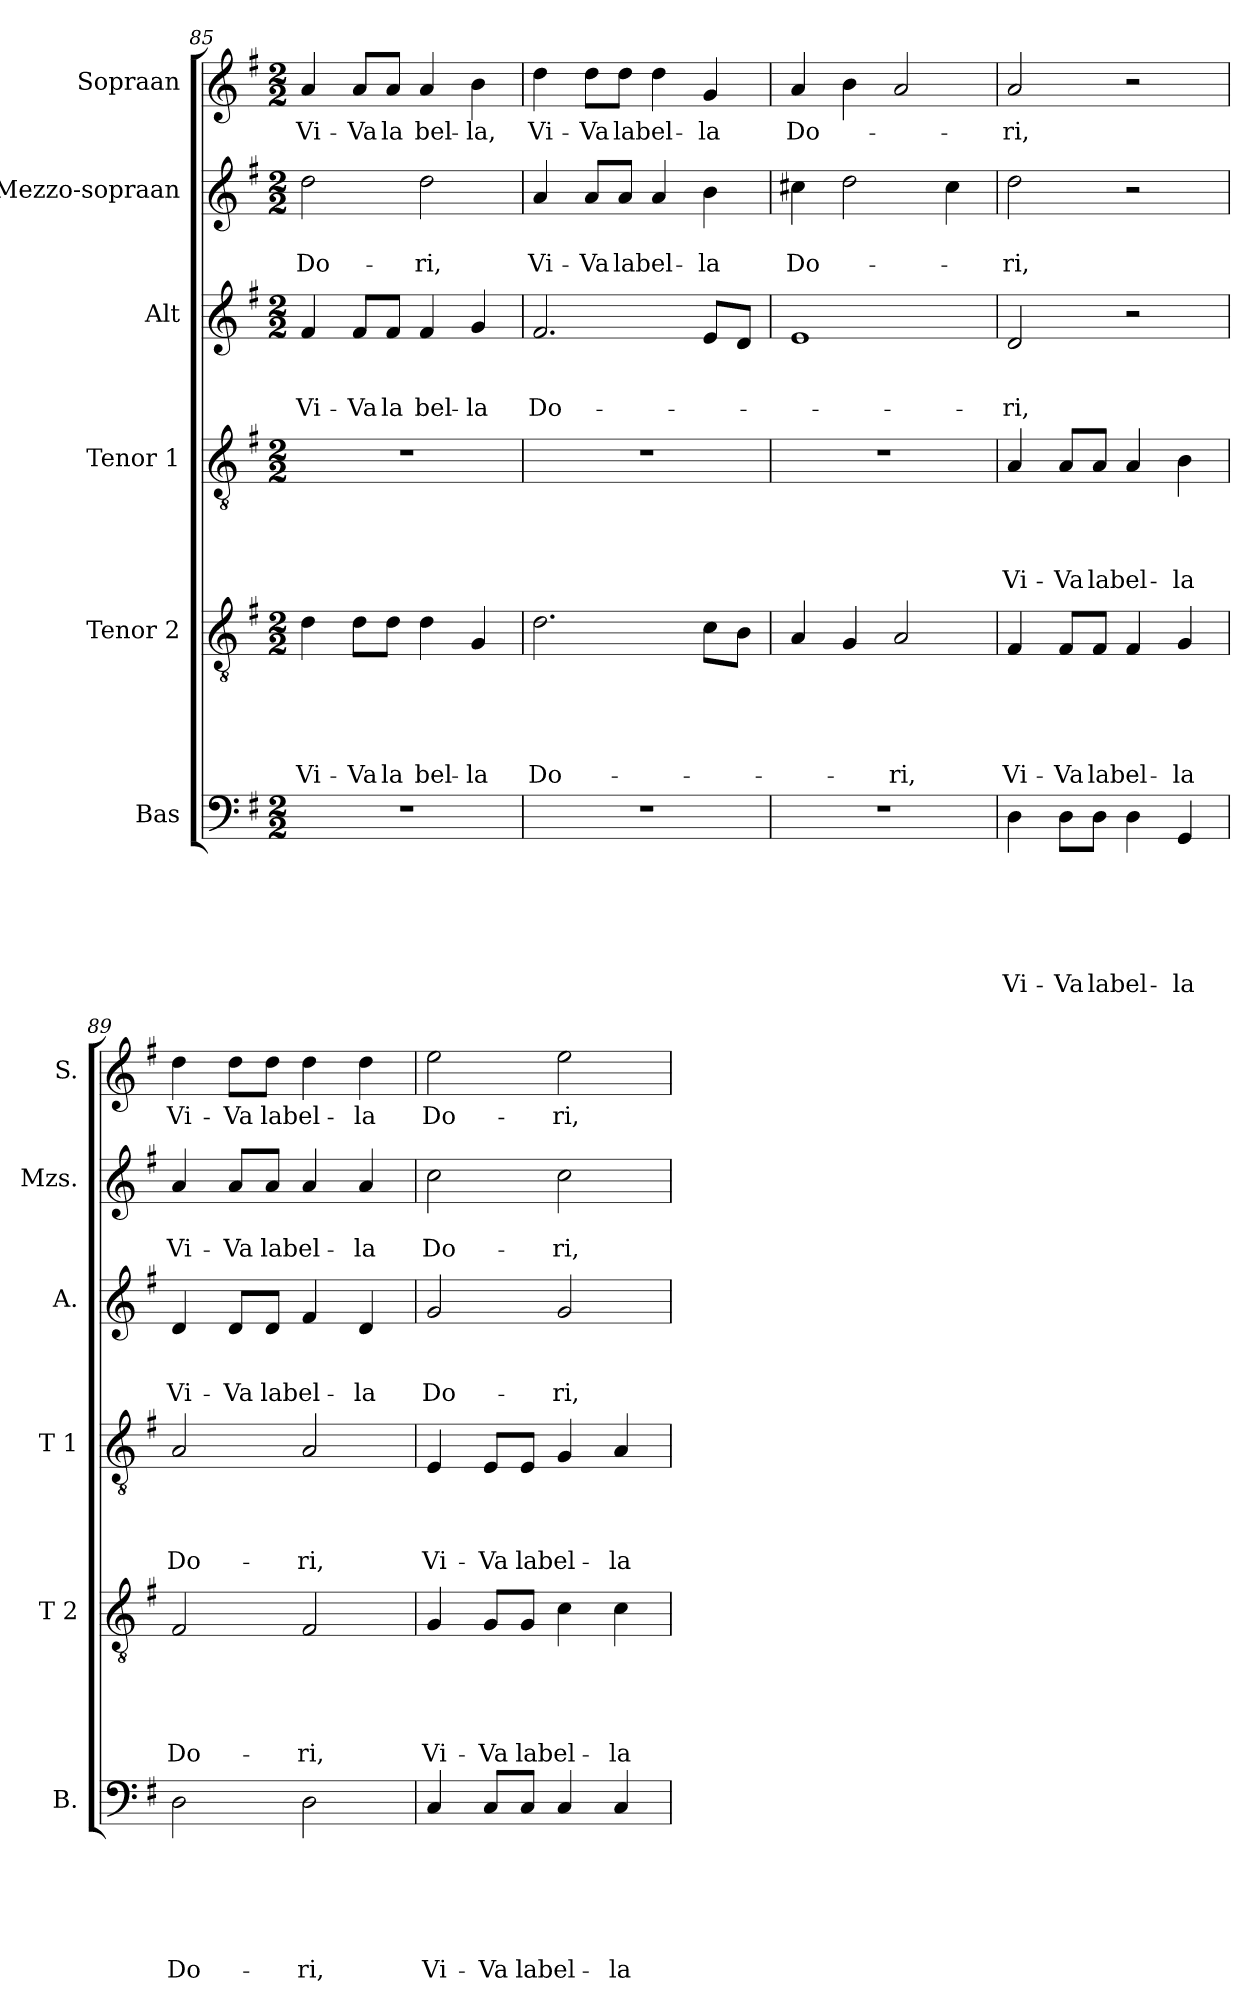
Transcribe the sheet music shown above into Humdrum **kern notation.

**kern	**text	**text	**text	**text	**text	**text	**kern	**text	**text	**text	**text	**text	**kern	**text	**text	**text	**text	**kern	**text	**text	**text	**kern	**text	**text	**kern	**text
*part6	*part6	*part6	*part6	*part6	*part6	*part6	*part5	*part5	*part5	*part5	*part5	*part5	*part4	*part4	*part4	*part4	*part4	*part3	*part3	*part3	*part3	*part2	*part2	*part2	*part1	*part1
*staff6	*staff6	*staff6	*staff6	*staff6	*staff6	*staff6	*staff5	*staff5	*staff5	*staff5	*staff5	*staff5	*staff4	*staff4	*staff4	*staff4	*staff4	*staff3	*staff3	*staff3	*staff3	*staff2	*staff2	*staff2	*staff1	*staff1
*I"Bas	*	*	*	*	*	*	*I"Tenor 2	*	*	*	*	*	*I"Tenor 1	*	*	*	*	*I"Alt	*	*	*	*I"Mezzo-sopraan	*	*	*I"Sopraan	*
*I'B.	*	*	*	*	*	*	*I'T 2	*	*	*	*	*	*I'T 1	*	*	*	*	*I'A.	*	*	*	*I'Mzs.	*	*	*I'S.	*
*clefF4	*	*	*	*	*	*	*clefGv2	*	*	*	*	*	*clefGv2	*	*	*	*	*clefG2	*	*	*	*clefG2	*	*	*clefG2	*
*k[f#]	*	*	*	*	*	*	*k[f#]	*	*	*	*	*	*k[f#]	*	*	*	*	*k[f#]	*	*	*	*k[f#]	*	*	*k[f#]	*
*G:	*	*	*	*	*	*	*G:	*	*	*	*	*	*G:	*	*	*	*	*G:	*	*	*	*G:	*	*	*G:	*
*M2/2	*	*	*	*	*	*	*M2/2	*	*	*	*	*	*M2/2	*	*	*	*	*M2/2	*	*	*	*M2/2	*	*	*M2/2	*
=85	=85	=85	=85	=85	=85	=85	=85	=85	=85	=85	=85	=85	=85	=85	=85	=85	=85	=85	=85	=85	=85	=85	=85	=85	=85	=85
!	!	!	!	!	!	!	!	!	!	!	!	!LO:LY:b	!	!	!	!	!	!	!	!	!LO:LY:b	!	!	!LO:LY:b	!	!LO:LY:b
1r	.	.	.	.	.	.	4d\	.	.	.	.	Vi-	1r	.	.	.	.	4f#/	.	.	Vi-	2dd\	.	Do-	4a/	Vi-
!	!	!	!	!	!	!	!	!	!	!	!	!LO:LY:b	!	!	!	!	!	!	!	!	!LO:LY:b	!	!	!	!	!LO:LY:b
.	.	.	.	.	.	.	8d\L	.	.	.	.	-Va	.	.	.	.	.	8f#/L	.	.	-Va	.	.	.	8a/L	-Va
!	!	!	!	!	!	!	!	!	!	!	!	!LO:LY:b	!	!	!	!	!	!	!	!	!LO:LY:b	!	!	!	!	!LO:LY:b
.	.	.	.	.	.	.	8d\J	.	.	.	.	la	.	.	.	.	.	8f#/J	.	.	la	.	.	.	8a/J	la
!	!	!	!	!	!	!	!	!	!	!	!	!LO:LY:b	!	!	!	!	!	!	!	!	!LO:LY:b	!	!	!LO:LY:b	!	!LO:LY:b
.	.	.	.	.	.	.	4d\	.	.	.	.	bel-	.	.	.	.	.	4f#/	.	.	bel-	2dd\	.	-ri,	4a/	bel-
!	!	!	!	!	!	!	!	!	!	!	!	!LO:LY:b	!	!	!	!	!	!	!	!	!LO:LY:b	!	!	!	!	!LO:LY:b
.	.	.	.	.	.	.	4G/	.	.	.	.	-la	.	.	.	.	.	4g/	.	.	-la	.	.	.	4b\	-la,
!!LO:PB:g=z
=86	=86	=86	=86	=86	=86	=86	=86	=86	=86	=86	=86	=86	=86	=86	=86	=86	=86	=86	=86	=86	=86	=86	=86	=86	=86	=86
!	!	!	!	!	!	!	!	!	!	!	!	!LO:LY:b	!	!	!	!	!	!	!	!	!LO:LY:b	!	!	!LO:LY:b	!	!LO:LY:b
1r	.	.	.	.	.	.	2.d\	.	.	.	.	Do-	1r	.	.	.	.	2.f#/	.	.	Do-	4a/	.	Vi-	4dd\	Vi-
!	!	!	!	!	!	!	!	!	!	!	!	!	!	!	!	!	!	!	!	!	!	!	!	!LO:LY:b	!	!LO:LY:b
.	.	.	.	.	.	.	.	.	.	.	.	.	.	.	.	.	.	.	.	.	.	8a/L	.	-Va	8dd\L	-Va
!	!	!	!	!	!	!	!	!	!	!	!	!	!	!	!	!	!	!	!	!	!	!	!	!LO:LY:b	!	!LO:LY:b
.	.	.	.	.	.	.	.	.	.	.	.	.	.	.	.	.	.	.	.	.	.	8a/J	.	label-	8dd\J	label-
.	.	.	.	.	.	.	.	.	.	.	.	.	.	.	.	.	.	.	.	.	.	4a/	.	.	4dd\	.
!	!	!	!	!	!	!	!	!	!	!	!	!	!	!	!	!	!	!	!	!	!	!	!	!LO:LY:b	!	!LO:LY:b
.	.	.	.	.	.	.	8c\L	.	.	.	.	.	.	.	.	.	.	8e/L	.	.	.	4b\	.	-la	4g/	-la
.	.	.	.	.	.	.	8B\J	.	.	.	.	.	.	.	.	.	.	8d/J	.	.	.	.	.	.	.	.
=87	=87	=87	=87	=87	=87	=87	=87	=87	=87	=87	=87	=87	=87	=87	=87	=87	=87	=87	=87	=87	=87	=87	=87	=87	=87	=87
!	!	!	!	!	!	!	!	!	!	!	!	!	!	!	!	!	!	!	!	!	!	!	!	!LO:LY:b	!	!LO:LY:b
1r	.	.	.	.	.	.	4A/	.	.	.	.	.	1r	.	.	.	.	1e	.	.	.	4cc#X\	.	Do-	4a/	Do-
.	.	.	.	.	.	.	4G/	.	.	.	.	.	.	.	.	.	.	.	.	.	.	2dd\	.	.	4b\	.
!	!	!	!	!	!	!	!	!	!	!	!	!LO:LY:b	!	!	!	!	!	!	!	!	!	!	!	!	!	!
.	.	.	.	.	.	.	2A/	.	.	.	.	-ri,	.	.	.	.	.	.	.	.	.	.	.	.	2a/	.
.	.	.	.	.	.	.	.	.	.	.	.	.	.	.	.	.	.	.	.	.	.	4cc#\	.	.	.	.
=88	=88	=88	=88	=88	=88	=88	=88	=88	=88	=88	=88	=88	=88	=88	=88	=88	=88	=88	=88	=88	=88	=88	=88	=88	=88	=88
!	!	!	!	!	!	!LO:LY:b	!	!	!	!	!	!LO:LY:b	!	!	!	!	!LO:LY:b	!	!	!	!LO:LY:b	!	!	!LO:LY:b	!	!LO:LY:b
4D\	.	.	.	.	.	Vi-	4F#/	.	.	.	.	Vi-	4A/	.	.	.	Vi-	2d/	.	.	-ri,	2dd\	.	-ri,	2a/	-ri,
!	!	!	!	!	!	!LO:LY:b	!	!	!	!	!	!LO:LY:b	!	!	!	!	!LO:LY:b	!	!	!	!	!	!	!	!	!
8D\L	.	.	.	.	.	-Va	8F#/L	.	.	.	.	-Va	8A/L	.	.	.	-Va	.	.	.	.	.	.	.	.	.
!	!	!	!	!	!	!LO:LY:b	!	!	!	!	!	!LO:LY:b	!	!	!	!	!LO:LY:b	!	!	!	!	!	!	!	!	!
8D\J	.	.	.	.	.	label-	8F#/J	.	.	.	.	label-	8A/J	.	.	.	label-	.	.	.	.	.	.	.	.	.
4D\	.	.	.	.	.	.	4F#/	.	.	.	.	.	4A/	.	.	.	.	2r	.	.	.	2r	.	.	2r	.
!	!	!	!	!	!	!LO:LY:b	!	!	!	!	!	!LO:LY:b	!	!	!	!	!LO:LY:b	!	!	!	!	!	!	!	!	!
4GG/	.	.	.	.	.	-la	4G/	.	.	.	.	-la	4B\	.	.	.	-la	.	.	.	.	.	.	.	.	.
=89	=89	=89	=89	=89	=89	=89	=89	=89	=89	=89	=89	=89	=89	=89	=89	=89	=89	=89	=89	=89	=89	=89	=89	=89	=89	=89
!	!	!	!	!	!	!LO:LY:b	!	!	!	!	!	!LO:LY:b	!	!	!	!	!LO:LY:b	!	!	!	!LO:LY:b	!	!	!LO:LY:b	!	!LO:LY:b
2D\	.	.	.	.	.	Do-	2F#/	.	.	.	.	Do-	2A/	.	.	.	Do-	4d/	.	.	Vi-	4a/	.	Vi-	4dd\	Vi-
!	!	!	!	!	!	!	!	!	!	!	!	!	!	!	!	!	!	!	!	!	!LO:LY:b	!	!	!LO:LY:b	!	!LO:LY:b
.	.	.	.	.	.	.	.	.	.	.	.	.	.	.	.	.	.	8d/L	.	.	-Va	8a/L	.	-Va	8dd\L	-Va
!	!	!	!	!	!	!	!	!	!	!	!	!	!	!	!	!	!	!	!	!	!LO:LY:b	!	!	!LO:LY:b	!	!LO:LY:b
.	.	.	.	.	.	.	.	.	.	.	.	.	.	.	.	.	.	8d/J	.	.	label-	8a/J	.	label-	8dd\J	label-
!	!	!	!	!	!	!LO:LY:b	!	!	!	!	!	!LO:LY:b	!	!	!	!	!LO:LY:b	!	!	!	!	!	!	!	!	!
2D\	.	.	.	.	.	-ri,	2F#/	.	.	.	.	-ri,	2A/	.	.	.	-ri,	4f#/	.	.	.	4a/	.	.	4dd\	.
!	!	!	!	!	!	!	!	!	!	!	!	!	!	!	!	!	!	!	!	!	!LO:LY:b	!	!	!LO:LY:b	!	!LO:LY:b
.	.	.	.	.	.	.	.	.	.	.	.	.	.	.	.	.	.	4d/	.	.	-la	4a/	.	-la	4dd\	-la
=90	=90	=90	=90	=90	=90	=90	=90	=90	=90	=90	=90	=90	=90	=90	=90	=90	=90	=90	=90	=90	=90	=90	=90	=90	=90	=90
!	!	!	!	!	!	!LO:LY:b	!	!	!	!	!	!LO:LY:b	!	!	!	!	!LO:LY:b	!	!	!	!LO:LY:b	!	!	!LO:LY:b	!	!LO:LY:b
4C/	.	.	.	.	.	Vi-	4G/	.	.	.	.	Vi-	4E/	.	.	.	Vi-	2g/	.	.	Do-	2cc\	.	Do-	2ee\	Do-
!	!	!	!	!	!	!LO:LY:b	!	!	!	!	!	!LO:LY:b	!	!	!	!	!LO:LY:b	!	!	!	!	!	!	!	!	!
8C/L	.	.	.	.	.	-Va	8G/L	.	.	.	.	-Va	8E/L	.	.	.	-Va	.	.	.	.	.	.	.	.	.
!	!	!	!	!	!	!LO:LY:b	!	!	!	!	!	!LO:LY:b	!	!	!	!	!LO:LY:b	!	!	!	!	!	!	!	!	!
8C/J	.	.	.	.	.	label-	8G/J	.	.	.	.	label-	8E/J	.	.	.	label-	.	.	.	.	.	.	.	.	.
!	!	!	!	!	!	!	!	!	!	!	!	!	!	!	!	!	!	!	!	!	!LO:LY:b	!	!	!LO:LY:b	!	!LO:LY:b
4C/	.	.	.	.	.	.	4c\	.	.	.	.	.	4G/	.	.	.	.	2g/	.	.	-ri,	2cc\	.	-ri,	2ee\	-ri,
!	!	!	!	!	!	!LO:LY:b	!	!	!	!	!	!LO:LY:b	!	!	!	!	!LO:LY:b	!	!	!	!	!	!	!	!	!
4C/	.	.	.	.	.	-la	4c\	.	.	.	.	-la	4A/	.	.	.	-la	.	.	.	.	.	.	.	.	.
=	=	=	=	=	=	=	=	=	=	=	=	=	=	=	=	=	=	=	=	=	=	=	=	=	=	=
*-	*-	*-	*-	*-	*-	*-	*-	*-	*-	*-	*-	*-	*-	*-	*-	*-	*-	*-	*-	*-	*-	*-	*-	*-	*-	*-
